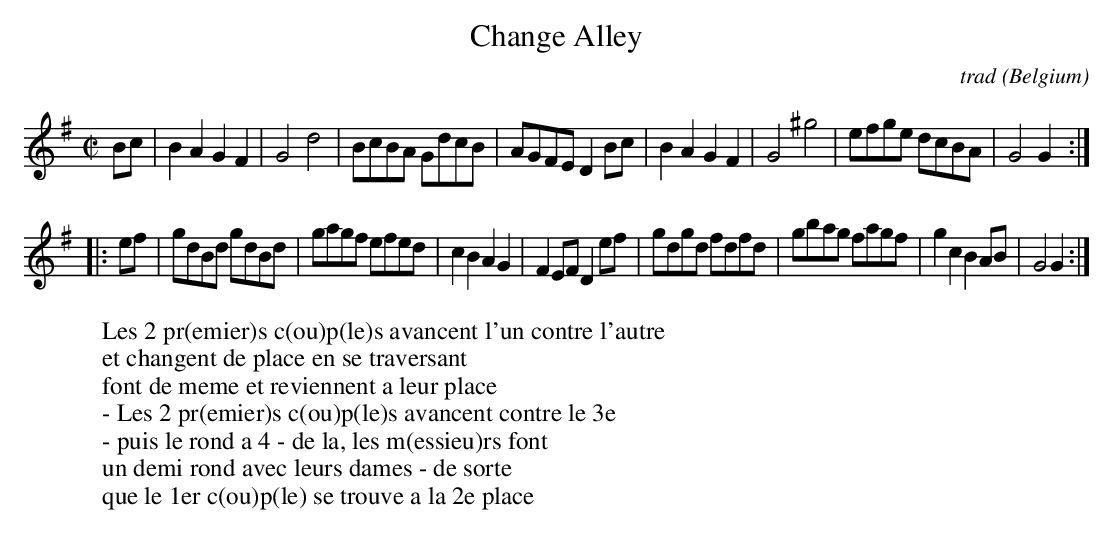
X:1
T:Change Alley
C:trad
O:Belgium
M:C|
L:1/8
K:Gmaj
Bc|B2A2G2F2|G4d4|BcBA GdcB|AGFE D2Bc|B2A2G2F2|G4^g4|efge dcBA|G4G2:|
|:ef|gdBd gdBd|gagf efed|c2B2A2G2|F2EFD2ef|gdgd fdfd|gbag fagf|g2c2B2AB|G4G2:|]
W:Les 2 pr(emier)s c(ou)p(le)s avancent l'un contre l'autre
W:et changent de place en se traversant
W:font de meme et reviennent a leur place
W:- Les 2 pr(emier)s c(ou)p(le)s avancent contre le 3e
W:- puis le rond a 4 - de la, les m(essieu)rs font
W:un demi rond avec leurs dames - de sorte
W:que le 1er c(ou)p(le) se trouve a la 2e place
